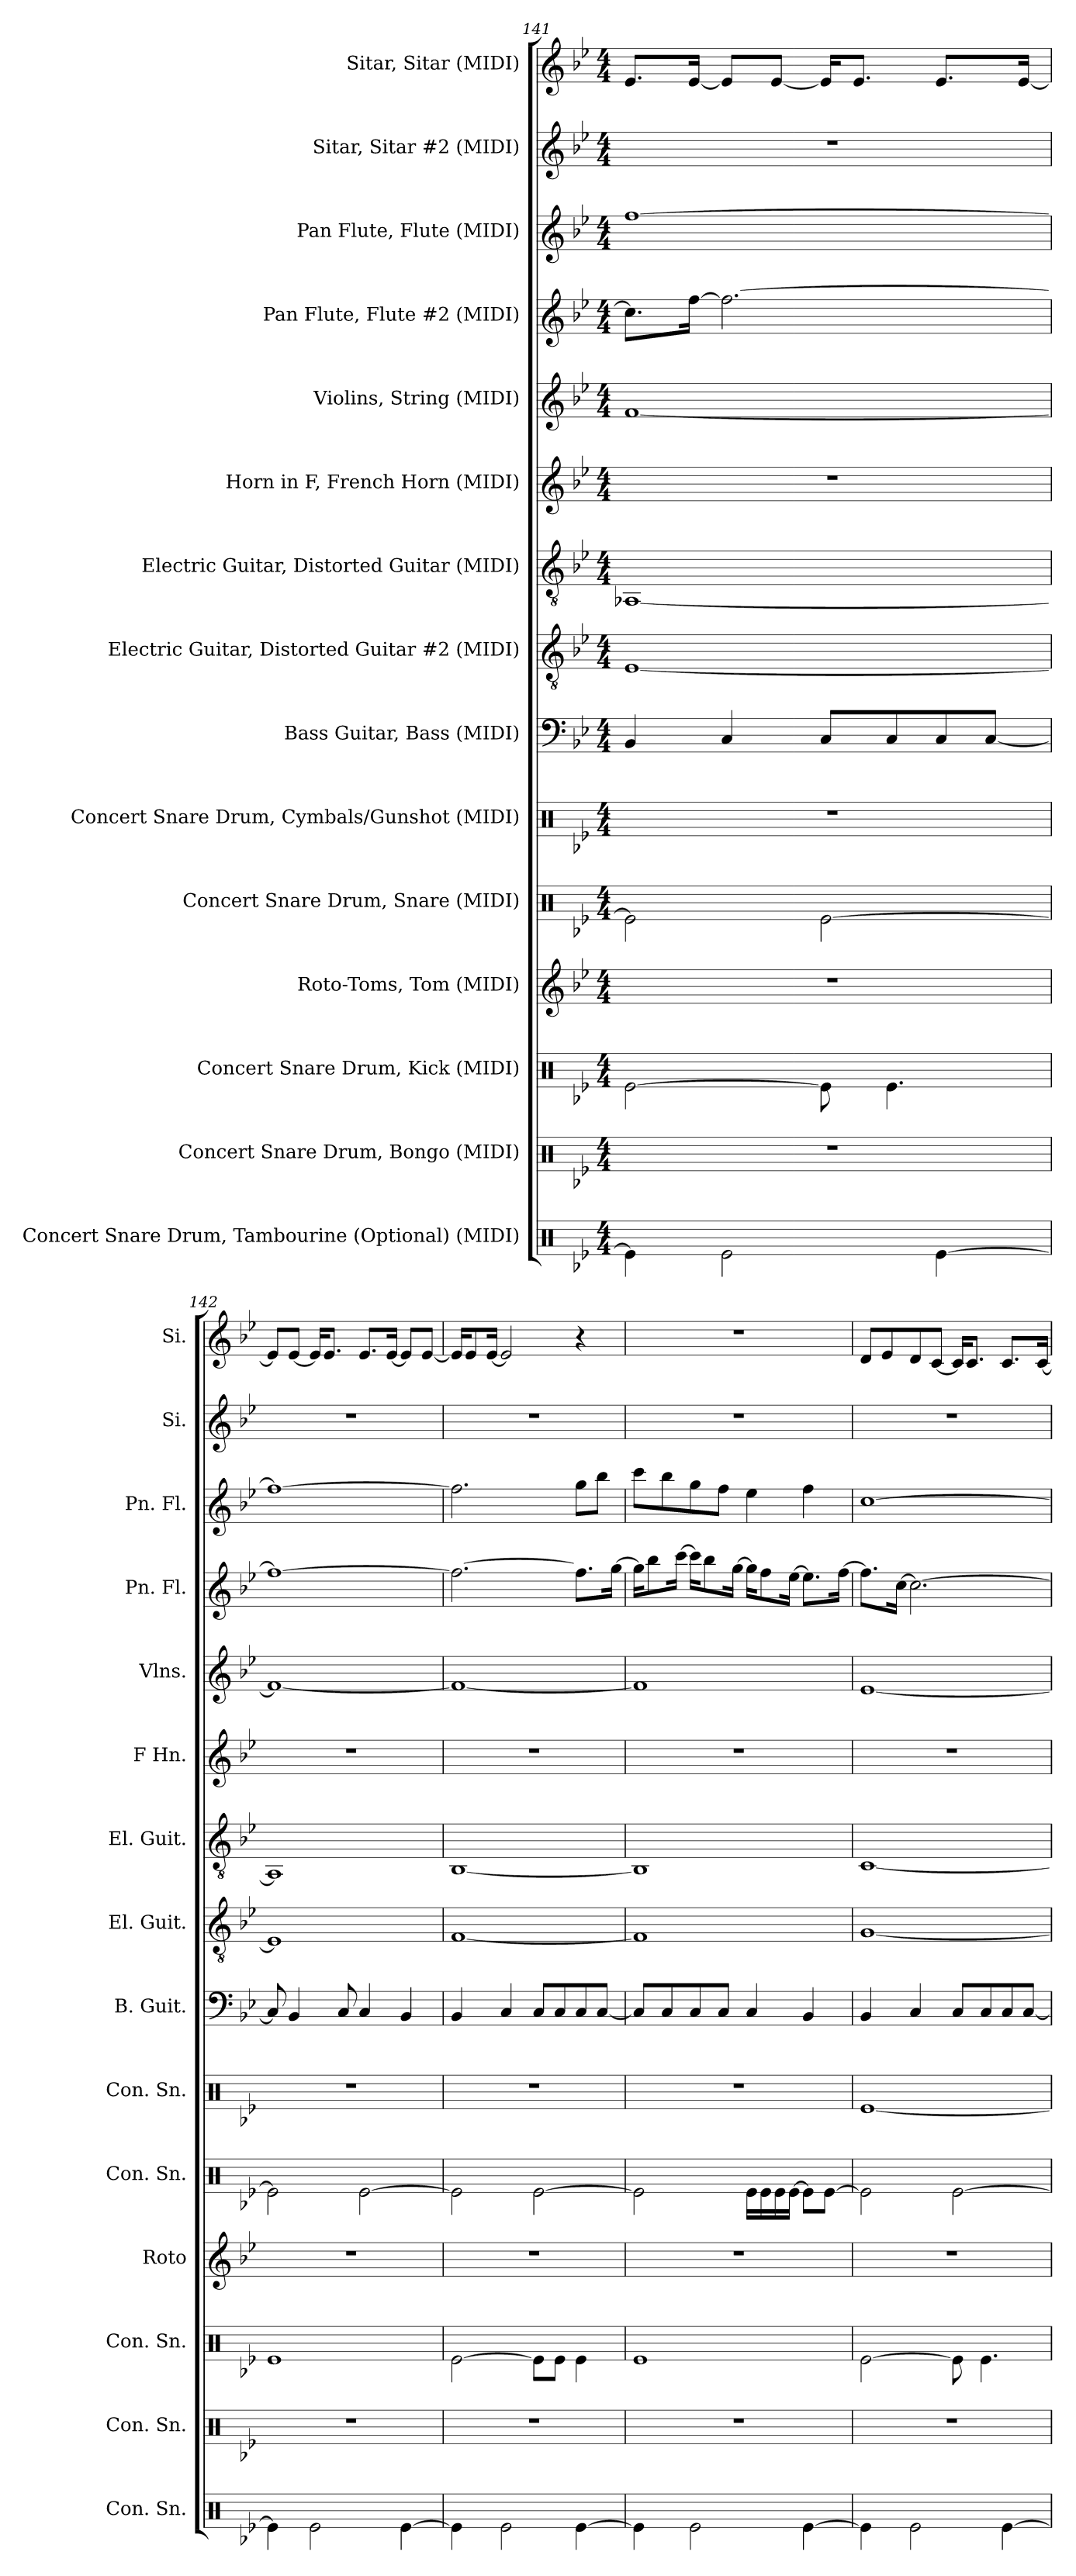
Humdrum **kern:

**kern	**kern	**kern	**kern	**kern	**kern	**kern	**kern	**kern	**kern	**kern	**kern	**kern	**kern	**kern
*part15	*part14	*part13	*part12	*part11	*part10	*part9	*part8	*part7	*part6	*part5	*part4	*part3	*part2	*part1
*staff15	*staff14	*staff13	*staff12	*staff11	*staff10	*staff9	*staff8	*staff7	*staff6	*staff5	*staff4	*staff3	*staff2	*staff1
*I"Concert Snare Drum, Tambourine (Optional) (MIDI)	*I"Concert Snare Drum, Bongo (MIDI)	*I"Concert Snare Drum, Kick (MIDI)	*I"Roto-Toms, Tom (MIDI)	*I"Concert Snare Drum, Snare (MIDI)	*I"Concert Snare Drum, Cymbals/Gunshot (MIDI)	*I"Bass Guitar, Bass (MIDI)	*I"Electric Guitar, Distorted Guitar #2 (MIDI)	*I"Electric Guitar, Distorted Guitar (MIDI)	*I"Horn in F, French Horn (MIDI)	*I"Violins, String (MIDI)	*I"Pan Flute, Flute #2 (MIDI)	*I"Pan Flute, Flute (MIDI)	*I"Sitar, Sitar #2 (MIDI)	*I"Sitar, Sitar (MIDI)
*I'Con. Sn.	*I'Con. Sn.	*I'Con. Sn.	*I'Roto	*I'Con. Sn.	*I'Con. Sn.	*I'B. Guit.	*I'El. Guit.	*I'El. Guit.	*I'F Hn.	*I'Vlns.	*I'Pn. Fl.	*I'Pn. Fl.	*I'Si.	*I'Si.
*clefX	*clefX	*clefX	*clefG2	*clefX	*clefX	*clefF4	*clefGv2	*clefGv2	*clefG2	*clefG2	*clefG2	*clefG2	*clefG2	*clefG2
*	*	*	*	*	*	*ITrd7c12	*	*	*ITrd4c7	*	*	*	*	*
*k[b-e-]	*k[b-e-]	*k[b-e-]	*k[b-e-]	*k[b-e-]	*k[b-e-]	*k[b-e-]	*k[b-e-]	*k[b-e-]	*k[b-e-a-]	*k[b-e-]	*k[b-e-]	*k[b-e-]	*k[b-e-]	*k[b-e-]
*M4/4	*M4/4	*M4/4	*M4/4	*M4/4	*M4/4	*M4/4	*M4/4	*M4/4	*M4/4	*M4/4	*M4/4	*M4/4	*M4/4	*M4/4
=141	=141	=141	=141	=141	=141	=141	=141	=141	=141	=141	=141	=141	=141	=141
4Re\]	1r	[2Re\	1r	2Re\]	1r	4BBB-/	[1E-	[1AA-X	1r	[1f	8.cc\L]	[1ff	1r	8.e-/L
.	.	.	.	.	.	.	.	.	.	.	[16ff\Jk	.	.	[16e-/Jk
2Re\	.	.	.	.	.	4CC/	.	.	.	.	2.ff\_	.	.	8e-/L]
.	.	.	.	.	.	.	.	.	.	.	.	.	.	[8e-/J
.	.	8Re\]	.	[2Re\	.	8CC/L	.	.	.	.	.	.	.	16e-/KL]
.	.	.	.	.	.	.	.	.	.	.	.	.	.	8.e-/J
.	.	4.Re\	.	.	.	8CC/	.	.	.	.	.	.	.	.
[4Re\	.	.	.	.	.	8CC/	.	.	.	.	.	.	.	8.e-/L
.	.	.	.	.	.	[8CC/J	.	.	.	.	.	.	.	.
.	.	.	.	.	.	.	.	.	.	.	.	.	.	[16e-/Jk
=142	=142	=142	=142	=142	=142	=142	=142	=142	=142	=142	=142	=142	=142	=142
4Re\]	1r	1Re	1r	2Re\]	1r	8CC/]	1E-]	1AA-]	1r	1f_	1ff_	1ff_	1r	8e-/L]
.	.	.	.	.	.	4BBB-/	.	.	.	.	.	.	.	[8e-/J
2Re\	.	.	.	.	.	.	.	.	.	.	.	.	.	16e-/KL]
.	.	.	.	.	.	.	.	.	.	.	.	.	.	8.e-/J
.	.	.	.	.	.	8CC/	.	.	.	.	.	.	.	.
.	.	.	.	[2Re\	.	4CC/	.	.	.	.	.	.	.	8.e-/L
.	.	.	.	.	.	.	.	.	.	.	.	.	.	[16e-/Jk
[4Re\	.	.	.	.	.	4BBB-/	.	.	.	.	.	.	.	8e-/L]
.	.	.	.	.	.	.	.	.	.	.	.	.	.	[8e-/J
=143	=143	=143	=143	=143	=143	=143	=143	=143	=143	=143	=143	=143	=143	=143
4Re\]	1r	[2Re\	1r	2Re\]	1r	4BBB-/	[1F	[1BB-	1r	1f_	2.ff\_	2.ff\]	1r	16e-/KL]
.	.	.	.	.	.	.	.	.	.	.	.	.	.	8e-/
.	.	.	.	.	.	.	.	.	.	.	.	.	.	[16e-/Jk
2Re\	.	.	.	.	.	4CC/	.	.	.	.	.	.	.	2e-/]
.	.	8Re\L]	.	[2Re\	.	8CC/L	.	.	.	.	.	.	.	.
.	.	8Re\J	.	.	.	8CC/	.	.	.	.	.	.	.	.
[4Re\	.	4Re\	.	.	.	8CC/	.	.	.	.	8.ff\L]	8gg\L	.	4r
.	.	.	.	.	.	[8CC/J	.	.	.	.	.	8bb-\J	.	.
.	.	.	.	.	.	.	.	.	.	.	[16gg\Jk	.	.	.
!!LO:PB:g=z
=144	=144	=144	=144	=144	=144	=144	=144	=144	=144	=144	=144	=144	=144	=144
4Re\]	1r	1Re	1r	2Re\]	1r	8CC/L]	1F]	1BB-]	1r	1f]	16gg\KL]	8ccc\L	1r	1r
.	.	.	.	.	.	.	.	.	.	.	8bb-\	.	.	.
.	.	.	.	.	.	8CC/	.	.	.	.	.	8bb-\	.	.
.	.	.	.	.	.	.	.	.	.	.	[16ccc\Jk	.	.	.
2Re\	.	.	.	.	.	8CC/	.	.	.	.	16ccc\KL]	8gg\	.	.
.	.	.	.	.	.	.	.	.	.	.	8bb-\	.	.	.
.	.	.	.	.	.	8CC/J	.	.	.	.	.	8ff\J	.	.
.	.	.	.	.	.	.	.	.	.	.	[16gg\Jk	.	.	.
.	.	.	.	16Re\LL	.	4CC/	.	.	.	.	16gg\KL]	4ee-\	.	.
.	.	.	.	16Re\	.	.	.	.	.	.	8ff\	.	.	.
.	.	.	.	16Re\	.	.	.	.	.	.	.	.	.	.
.	.	.	.	[16Re\JJ	.	.	.	.	.	.	[16ee-\Jk	.	.	.
[4Re\	.	.	.	8Re\L]	.	4BBB-/	.	.	.	.	8.ee-\L]	4ff\	.	.
.	.	.	.	[8Re\J	.	.	.	.	.	.	.	.	.	.
.	.	.	.	.	.	.	.	.	.	.	[16ff\Jk	.	.	.
=145	=145	=145	=145	=145	=145	=145	=145	=145	=145	=145	=145	=145	=145	=145
4Re\]	1r	[2Re\	1r	2Re\]	[1Re	4BBB-/	[1G	[1C	1r	[1e-	8.ff\L]	[1cc	1r	8d/L
.	.	.	.	.	.	.	.	.	.	.	.	.	.	8e-/
.	.	.	.	.	.	.	.	.	.	.	[16cc\Jk	.	.	.
2Re\	.	.	.	.	.	4CC/	.	.	.	.	2.cc\_	.	.	8d/
.	.	.	.	.	.	.	.	.	.	.	.	.	.	[8c/J
.	.	8Re\]	.	[2Re\	.	8CC/L	.	.	.	.	.	.	.	16c/KL]
.	.	.	.	.	.	.	.	.	.	.	.	.	.	8.c/J
.	.	4.Re\	.	.	.	8CC/	.	.	.	.	.	.	.	.
[4Re\	.	.	.	.	.	8CC/	.	.	.	.	.	.	.	8.c/L
.	.	.	.	.	.	[8CC/J	.	.	.	.	.	.	.	.
.	.	.	.	.	.	.	.	.	.	.	.	.	.	[16c/Jk
=	=	=	=	=	=	=	=	=	=	=	=	=	=	=
*-	*-	*-	*-	*-	*-	*-	*-	*-	*-	*-	*-	*-	*-	*-
